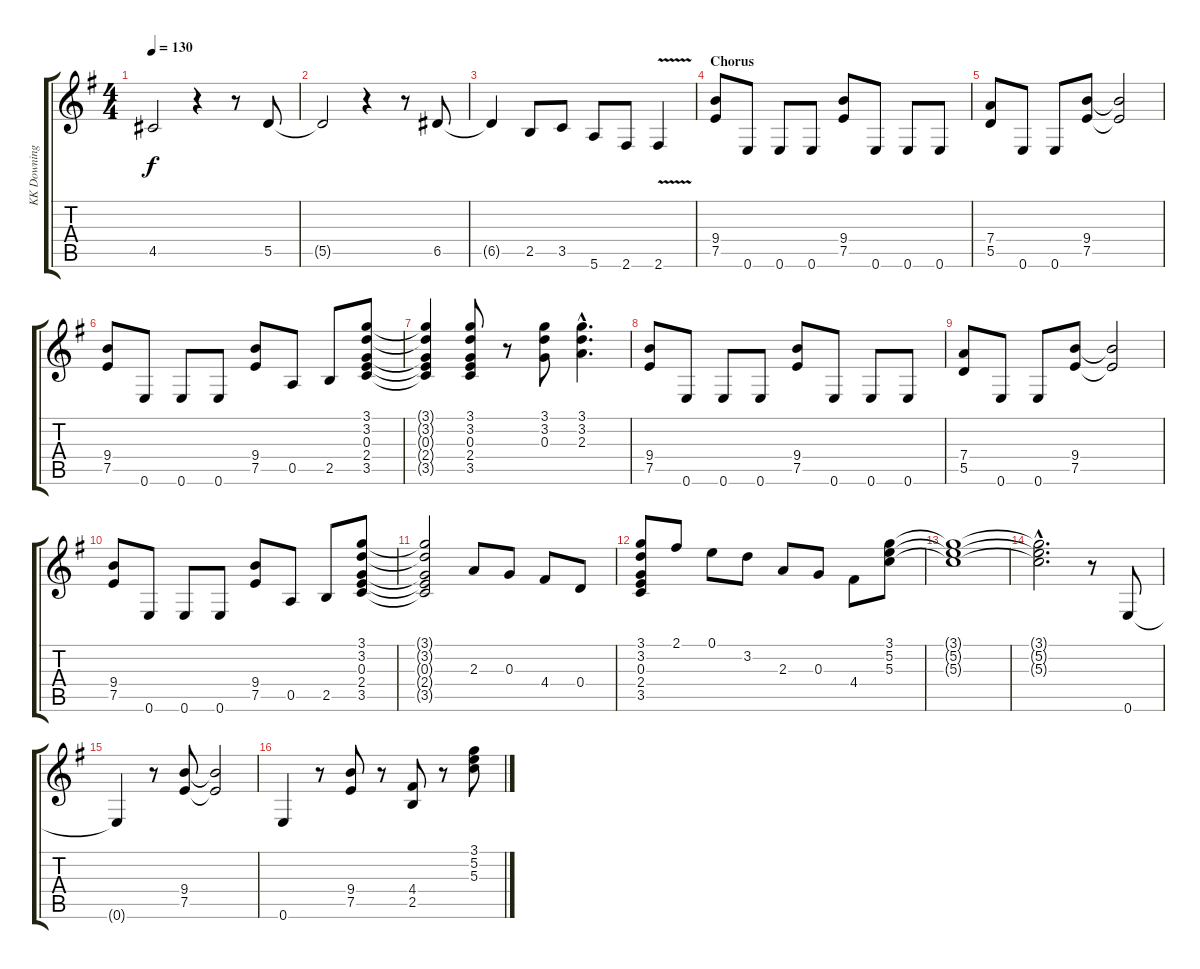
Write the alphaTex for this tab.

\track ("KK Downing" "KK Downing") {instrument distortionguitar}
\staff {score tabs}
\tuning (E4 B3 G3 D3 A2 E2) {hide}
\ts (4 4)
\tempo 130
\clef g2
\ks g
4.5{t}.2{dy f} r.4 r.8 5.5.8 |
5.5{t}.2 r.4 r.8 6.5.8 |
6.5{t}.4 2.5.8 3.5.8 5.6.8 2.6.8 2.6{v}.4 |
\section ("" "Chorus")
(9.4 7.5).8 0.6.8 0.6.8 0.6.8 (9.4 7.5).8 0.6.8 0.6.8 0.6.8 |
(7.4 5.5).8 0.6.8 0.6.8 (9.4 7.5).8 (9.4{t} 7.5{t}).2 |
(9.4 7.5).8 0.6.8 0.6.8 0.6.8 (9.4 7.5).8 0.5.8 2.5.8 (3.1 3.2 0.3 2.4 3.5).8 |
(3.1{t} 3.2{t} 0.3{t} 2.4{t} 3.5{t}).4 (3.1 3.2 0.3 2.4 3.5).8 r.8 (3.1 3.2 0.3).8 (3.1{hac} 3.2{hac} 2.3{hac}).4{d} |
(9.4 7.5).8 0.6.8 0.6.8 0.6.8 (9.4 7.5).8 0.6.8 0.6.8 0.6.8 |
(7.4 5.5).8 0.6.8 0.6.8 (9.4 7.5).8 (9.4{t} 7.5{t}).2 |
(9.4 7.5).8 0.6.8 0.6.8 0.6.8 (9.4 7.5).8 0.5.8 2.5.8 (3.1 3.2 0.3 2.4 3.5).8 |
(3.1{t} 3.2{t} 0.3{t} 2.4{t} 3.5{t}).2 2.3.8 0.3.8 4.4.8 0.4.8 |
(3.1 3.2 0.3 2.4 3.5).8 2.1.8 0.1.8 3.2.8 2.3.8 0.3.8 4.4.8 (3.1 5.2 5.3).8 |
(3.1{t} 5.2{t} 5.3{t}).1 |
(3.1{hac t} 5.2{hac t} 5.3{hac t}).2{d} r.8 0.6.8 |
0.6{t}.4 r.8 (9.4 7.5).8 (9.4{t} 7.5{t}).2 |
0.6.4 r.8 (9.4 7.5).8 r.8 (4.4 2.5).8 r.8 (3.1 5.2 5.3).8
